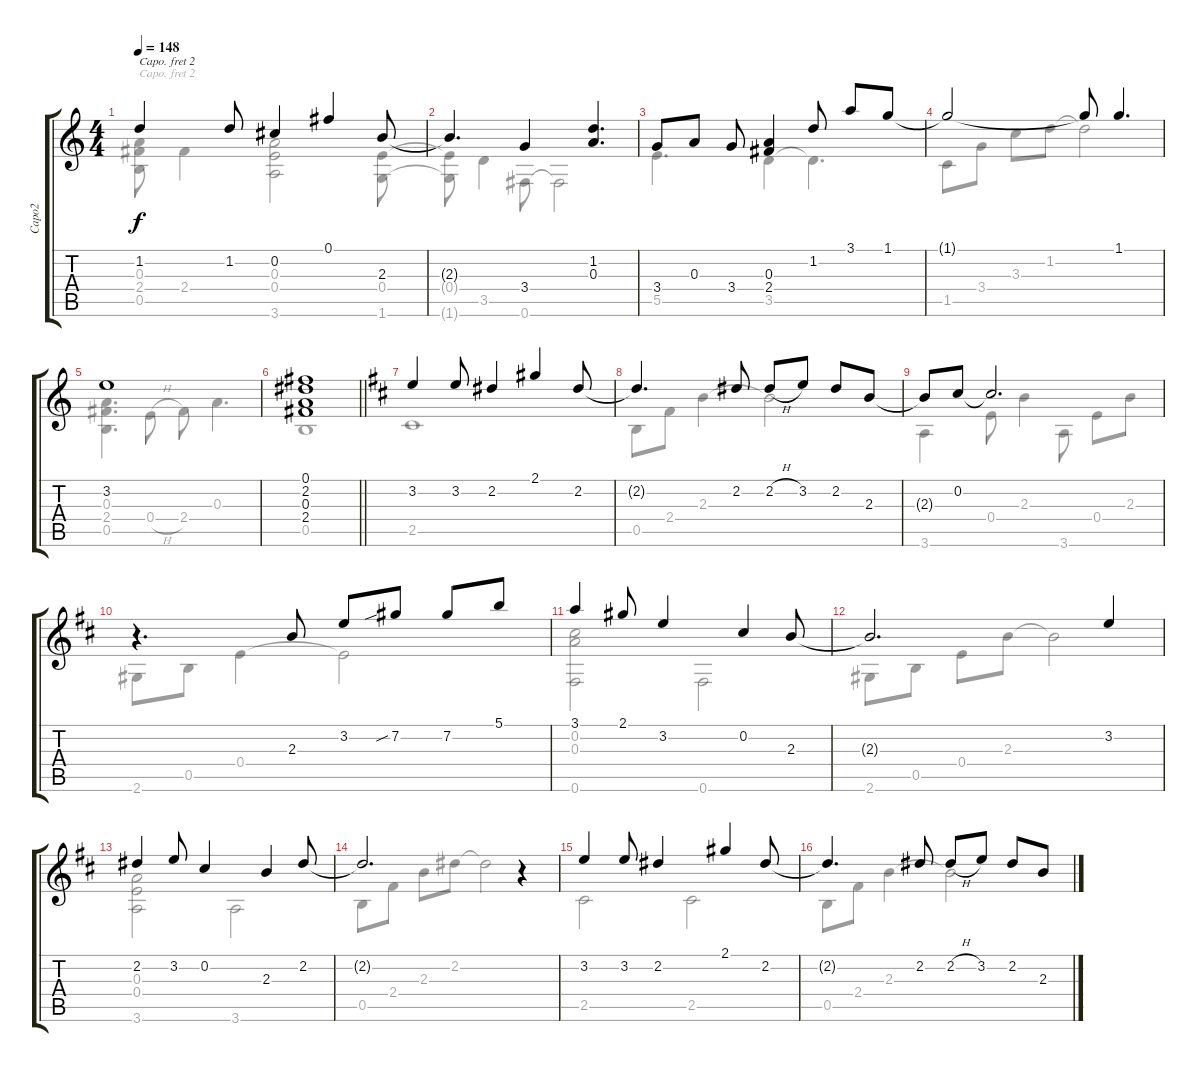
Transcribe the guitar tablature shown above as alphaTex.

\track ("Capo2" "Capo2") {instrument acousticguitarsteel}
\staff {score tabs}
\capo 2
\tuning (E4 B3 G3 D3 A2 E2) {hide}
\voice
\ts (4 4)
\tempo 148
\clef g2
\ks c
1.2.4{dy f instrument acousticguitarsteel} 1.2.8 0.2.4 0.1.4 2.3.8 |
2.3{t}.4{d} 3.4.4 (1.2 0.3).4{d} |
3.4.8 0.3.8 3.4.8 (0.3 2.4).4 1.2.8 3.1.8 1.1.8 |
1.1{t}.2 1.1{t}.8 1.1.4{d} |
3.2.1 |
\barLineRight lightlight
(0.1 2.2 0.3 2.4).1 |
\ks d
3.2.4 3.2.8 2.2.4 2.1.4 2.2.8 |
2.2{t}.4{d} 2.2.8 2.2{h}.8 3.2.8 2.2.8 2.3.8 |
2.3{t}.8 0.2.8 0.2{t}.2{d} |
r.4{d} 2.3.8 3.2.8 7.2{sib}.8 7.2.8 5.1.8 |
3.1.4 2.1.8 3.2.4 0.2.4 2.3.8 |
2.3{t}.2{d} 3.2.4 |
2.2.4 3.2.8 0.2.4 2.3.4 2.2.8 |
2.2{t}.2{d} r.4 |
3.2.4 3.2.8 2.2.4 2.1.4 2.2.8 |
2.2{t}.4{d} 2.2.8 2.2{h}.8 3.2.8 2.2.8 2.3.8
\voice
\clef g2
\ottava regular
\simile none
\ks c
(0.3 2.4 0.5).8{dy f} 2.4.4 (0.3 0.4 3.6).2 (0.4 1.6).8 |
(0.4{t} 1.6{t}).8 3.5.4 0.6.8 0.6{t}.2 |
5.5.4{d} 3.5.4 3.5{t}.4{d} |
1.5.8 3.4.8 3.3.8 1.2.8 1.2{t}.2 |
(0.3 2.4 0.5).4{d} 0.4{h}.8 2.4.8 0.3.4{d} |
\barLineRight lightlight
0.5.1 |
\ks d
2.5.1 |
0.5.8 2.4.8 2.3.4 2.3{t}.2 |
3.6.4 0.4.8 2.3.4 3.6.8 0.4.8 2.3.8 |
2.6.8 0.5.8 0.4.4 0.4{t}.2 |
(0.2 0.3 0.6).2 0.6.2 |
2.6.8 0.5.8 0.4.8 2.3.8 2.3{t}.2 |
(0.3 0.4 3.6).2 3.6.2 |
0.5.8 2.4.8 2.3.8 2.2.8 2.2{t}.2 |
2.5.2 2.5.2 |
0.5.8 2.4.8 2.3.4 2.3{t}.2
